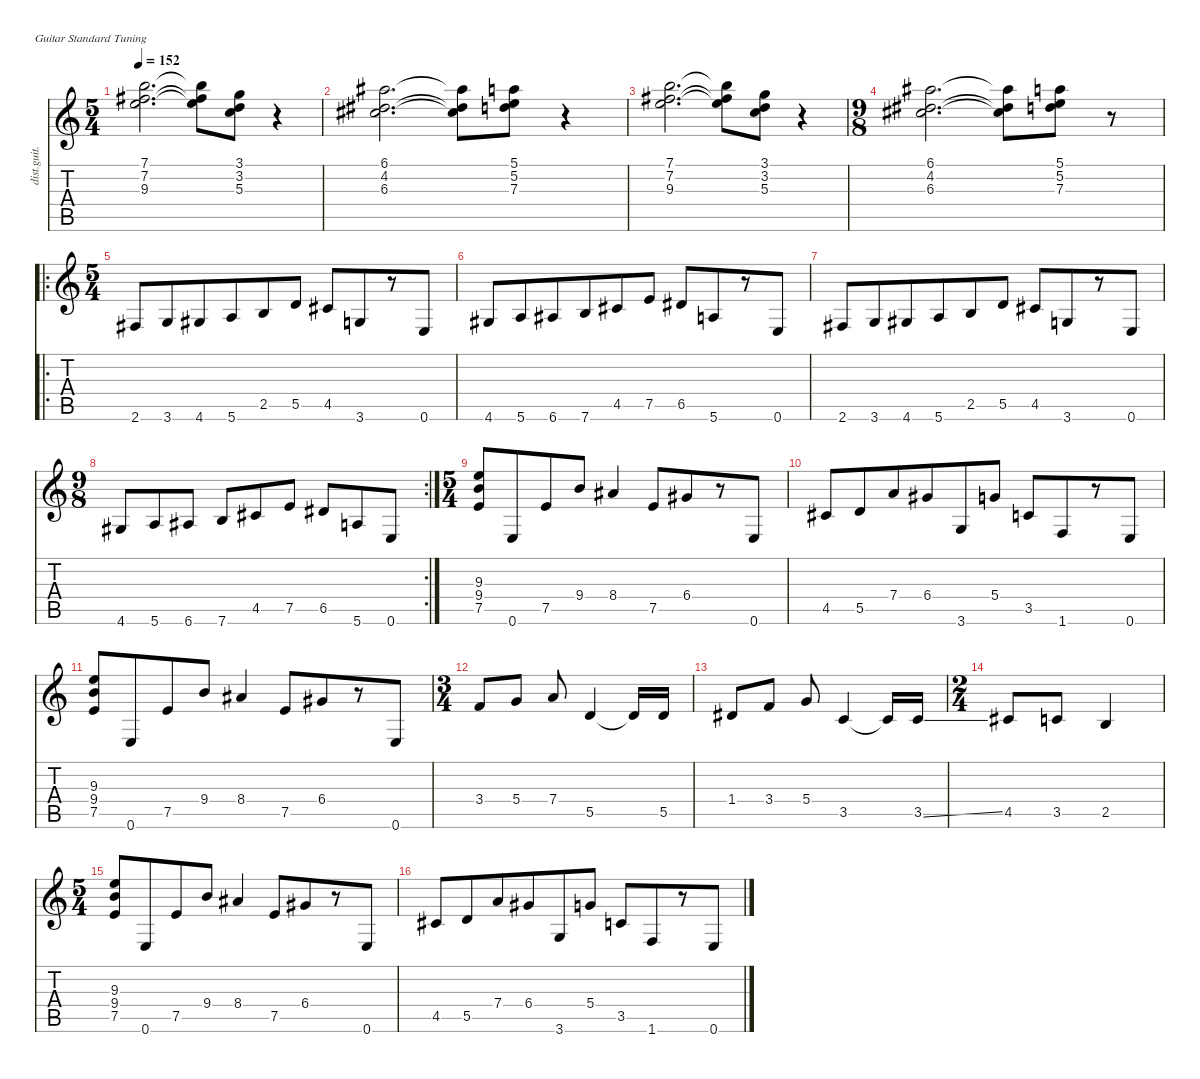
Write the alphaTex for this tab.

\defaultSystemsLayout 4
\hideDynamics
\bracketExtendMode nobrackets
\otherSystemsTrackNameOrientation horizontal
\track ("John Petrucci (Guitar)" "dist.guit.") {instrument distortionguitar}
\staff {score tabs}
\tuning (E4 B3 G3 D3 A2 E2)
\ts (5 4)
\beaming (8 6 4)
\tempo 152
\clef g2
\ks c
(7.1 7.2{acc #} 9.3).2{d dy ppp instrument distortionguitar beam Down} (7.1{t} 7.2{t acc #} 9.3{t}).8{beam Down} (3.1 3.2 5.3).8{beam Down} r.4{beam Down} |
(6.1{acc #} 4.2{acc #} 6.3{acc #}).2{d beam Down} (6.1{t acc #} 4.2{t acc #} 6.3{t acc #}).8{beam Down} (5.1 5.2 7.3).8{beam Down} r.4{beam Down} |
(7.1 7.2{acc #} 9.3).2{d beam Down} (7.1{t} 7.2{t acc #} 9.3{t}).8{beam Down} (3.1 3.2 5.3).8{beam Down} r.4{beam Down} |
\ts (9 8)
\beaming (8 3 3 3)
(6.1{acc #} 4.2{acc #} 6.3{acc #}).2{d beam Down} (6.1{t acc #} 4.2{t acc #} 6.3{t acc #}).8{beam Down} (5.1 5.2 7.3).8{beam Down} r.8{beam Down} |
\ro
\ts (5 4)
\beaming (8 6 4)
2.6{acc #}.8{dy f beam Up} 3.6.8{beam Up} 4.6{acc #}.8{beam Up} 5.6.8{beam Up} 2.5.8{beam Up} 5.5.8{beam Up} 4.5{acc #}.8{beam Up} 3.6.8{beam Up} r.8{beam Up} 0.6.8{beam Up} |
4.6{acc #}.8{beam Up} 5.6.8{beam Up} 6.6{acc #}.8{beam Up} 7.6.8{beam Up} 4.5{acc #}.8{beam Up} 7.5.8{beam Up} 6.5{acc #}.8{beam Up} 5.6.8{beam Up} r.8{beam Up} 0.6.8{beam Up} |
2.6{acc #}.8{beam Up} 3.6.8{dy ff beam Up} 4.6{acc #}.8{dy f beam Up} 5.6.8{beam Up} 2.5.8{beam Up} 5.5.8{dy ff beam Up} 4.5{acc #}.8{dy f beam Up} 3.6.8{beam Up} r.8{beam Up} 0.6.8{beam Up} |
\rc 2
\ts (9 8)
\beaming (8 3 3 3)
4.6{acc #}.8{beam Up} 5.6.8{dy ff beam Up} 6.6{acc #}.8{dy f beam Up} 7.6.8{beam Up} 4.5{acc #}.8{beam Up} 7.5.8{beam Up} 6.5{acc #}.8{beam Up} 5.6.8{beam Up} 0.6.8{beam Up} |
\ts (5 4)
\beaming (8 6 4)
(9.3 9.4 7.5).8{beam Up} 0.6.8{beam Up} 7.5.8{beam Up} 9.4.8{beam Up} 8.4{acc #}.4{beam Up} 7.5.8{beam Up} 6.4{acc #}.8{beam Up} r.8{beam Up} 0.6.8{beam Up} |
4.5{acc #}.8{beam Up} 5.5.8{beam Up} 7.4.8{beam Up} 6.4{acc #}.8{beam Up} 3.6.8{beam Up} 5.4.8{beam Up} 3.5.8{beam Up} 1.6.8{beam Up} r.8{beam Up} 0.6.8{beam Up} |
(9.3 9.4 7.5).8{beam Up} 0.6.8{beam Up} 7.5.8{beam Up} 9.4.8{beam Up} 8.4{acc #}.4{beam Up} 7.5.8{beam Up} 6.4{acc #}.8{beam Up} r.8{beam Up} 0.6.8{beam Up} |
\ts (3 4)
\beaming (8 2 2 2)
3.4.8{beam Up} 5.4.8{beam Up} 7.4.8{beam Up} 5.5.4{beam Up} 5.5{t}.16{beam Up} 5.5.16{dy mp beam Up} |
1.4{acc #}.8{dy f beam Up} 3.4.8{beam Up} 5.4.8{beam Up} 3.5.4{beam Up} 3.5{t}.16{beam Up} 3.5{ss}.16{dy mp beam Up} |
\ts (2 4)
\beaming (8 2 2)
4.5{acc #}.8{dy f beam Up} 3.5.8{beam Up} 2.5.4{beam Up} |
\ts (5 4)
\beaming (8 6 4)
(9.3 9.4 7.5).8{beam Up} 0.6.8{beam Up} 7.5.8{beam Up} 9.4.8{beam Up} 8.4{acc #}.4{beam Up} 7.5.8{beam Up} 6.4{acc #}.8{beam Up} r.8{beam Up} 0.6.8{beam Up} |
4.5{acc #}.8{beam Up} 5.5.8{beam Up} 7.4.8{beam Up} 6.4{acc #}.8{beam Up} 3.6.8{beam Up} 5.4.8{beam Up} 3.5.8{beam Up} 1.6.8{beam Up} r.8{beam Up} 0.6.8{beam Up}
